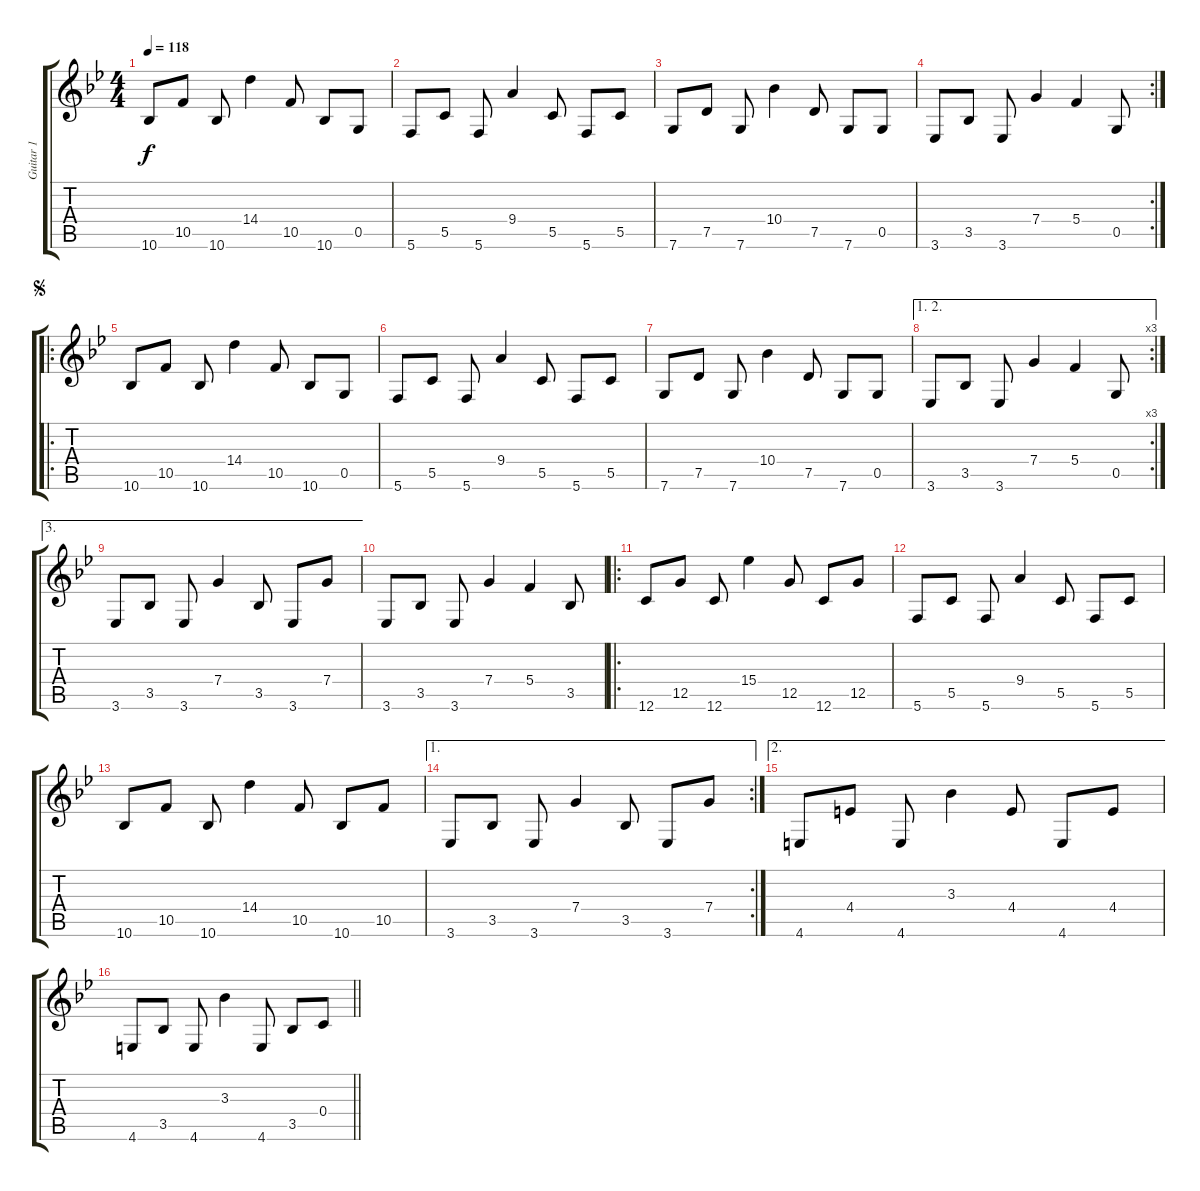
\track ("Guitar 1" "Guitar 1") {instrument electricguitarmuted}
\staff {score tabs}
\tuning (E4 C4 G3 C3 G2 C2) {hide}
\ts (4 4)
\tempo 118
\clef g2
\ks bb
10.6.8{dy f instrument electricguitarmuted} 10.5.8 10.6.8 14.4.4 10.5.8 10.6.8 0.5.8 |
5.6.8 5.5.8 5.6.8 9.4.4 5.5.8 5.6.8 5.5.8 |
7.6.8 7.5.8 7.6.8 10.4.4 7.5.8 7.6.8 0.5.8 |
\rc 2
3.6.8 3.5.8 3.6.8 7.4.4 5.4.4 0.5.8 |
\ro
\jump segno
10.6.8 10.5.8 10.6.8 14.4.4 10.5.8 10.6.8 0.5.8 |
5.6.8 5.5.8 5.6.8 9.4.4 5.5.8 5.6.8 5.5.8 |
7.6.8 7.5.8 7.6.8 10.4.4 7.5.8 7.6.8 0.5.8 |
\ae (1 2)
\rc 3
3.6.8 3.5.8 3.6.8 7.4.4 5.4.4 0.5.8 |
\ae 3
3.6.8 3.5.8 3.6.8 7.4.4 3.5.8 3.6.8 7.4.8 |
3.6.8 3.5.8 3.6.8 7.4.4 5.4.4 3.5.8 |
\ro
12.6.8 12.5.8 12.6.8 15.4.4 12.5.8 12.6.8 12.5.8 |
5.6.8 5.5.8 5.6.8 9.4.4 5.5.8 5.6.8 5.5.8 |
10.6.8 10.5.8 10.6.8 14.4.4 10.5.8 10.6.8 10.5.8 |
\ae 1
\rc 2
3.6.8 3.5.8 3.6.8 7.4.4 3.5.8 3.6.8 7.4.8 |
\ae 2
4.6.8 4.4.8 4.6.8 3.3.4 4.4.8 4.6.8 4.4.8 |
\barLineRight lightlight
4.6.8 3.5.8 4.6.8 3.3.4 4.6.8 3.5.8 0.4.8
